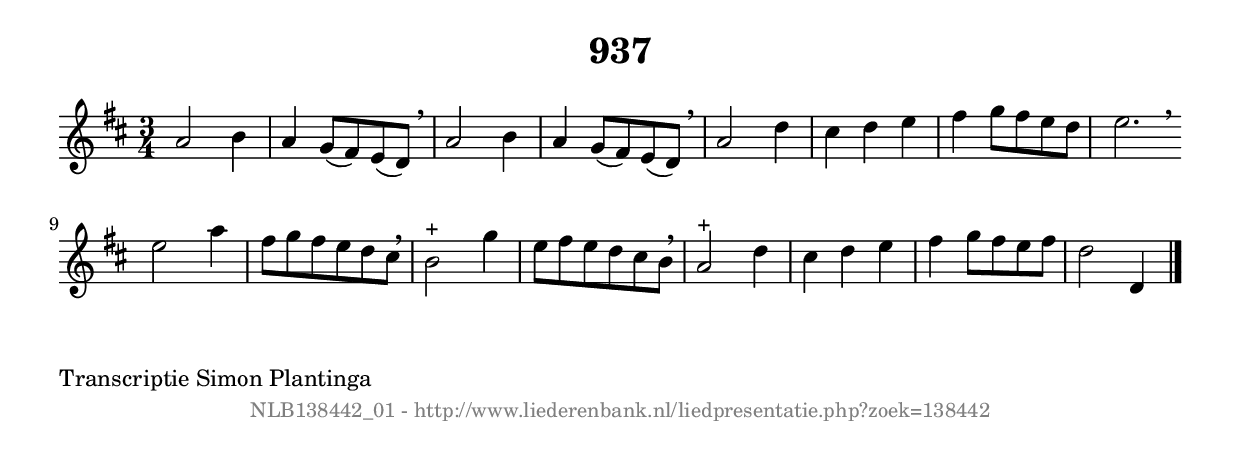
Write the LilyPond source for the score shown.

%
% produced by wce2krn 1.64 (7 June 2014)
%
\version"2.16"
#(append! paper-alist '(("long" . (cons (* 210 mm) (* 2000 mm)))))
#(set-default-paper-size "long")
sb = {\breathe}
mBreak = {\breathe }
bBreak = {\breathe }
x = {\once\override NoteHead #'style = #'cross }
gl=\glissando
itime={\override Staff.TimeSignature #'stencil = ##f }
ficta = {\once\set suggestAccidentals = ##t}
fine = {\once\override Score.RehearsalMark #'self-alignment-X = #1 \mark \markup {\italic{Fine}}}
dc = {\once\override Score.RehearsalMark #'self-alignment-X = #1 \mark \markup {\italic{D.C.}}}
dcf = {\once\override Score.RehearsalMark #'self-alignment-X = #1 \mark \markup {\italic{D.C. al Fine}}}
dcc = {\once\override Score.RehearsalMark #'self-alignment-X = #1 \mark \markup {\italic{D.C. al Coda}}}
ds = {\once\override Score.RehearsalMark #'self-alignment-X = #1 \mark \markup {\italic{D.S.}}}
dsf = {\once\override Score.RehearsalMark #'self-alignment-X = #1 \mark \markup {\italic{D.S. al Fine}}}
dsc = {\once\override Score.RehearsalMark #'self-alignment-X = #1 \mark \markup {\italic{D.S. al Coda}}}
pv = {\set Score.repeatCommands = #'((volta "1"))}
sv = {\set Score.repeatCommands = #'((volta "2"))}
tv = {\set Score.repeatCommands = #'((volta "3"))}
qv = {\set Score.repeatCommands = #'((volta "4"))}
xv = {\set Score.repeatCommands = #'((volta #f))}
\header{ tagline = ""
title = "937"
}
\score {{
\key d \major
\relative g'
{
\set melismaBusyProperties = #'()
\time 3/4
\tempo 4=120
\override Score.MetronomeMark #'transparent = ##t
\override Score.RehearsalMark #'break-visibility = #(vector #t #t #f)
a2 b4 | a4 g8( fis8) e8( d8) \sb | a'2 b4 | a4 g8( fis8) e8( d8) \sb | a'2 d4 | cis4 d4 e4 | fis4 g8 fis8 e8 d8 | e2. \bar ":|:" \bBreak
e2 a4 | fis8 g8 fis8 e8 d8 cis8 \sb | b2^"+" g'4 | e8 fis8 e8 d8 cis8 b8 \sb | a2^"+" d4 | cis4 d4 e4 | fis4 g8 fis8 e8 fis8 | d2 d,4 \bar "|."
 }}
 \midi { }
 \layout {
            indent = 0.0\cm
}
}
\markup { \wordwrap-string #" 
Transcriptie Simon Plantinga
"}
\markup { \vspace #0 } \markup { \with-color #grey \fill-line { \center-column { \smaller "NLB138442_01 - http://www.liederenbank.nl/liedpresentatie.php?zoek=138442" } } }
